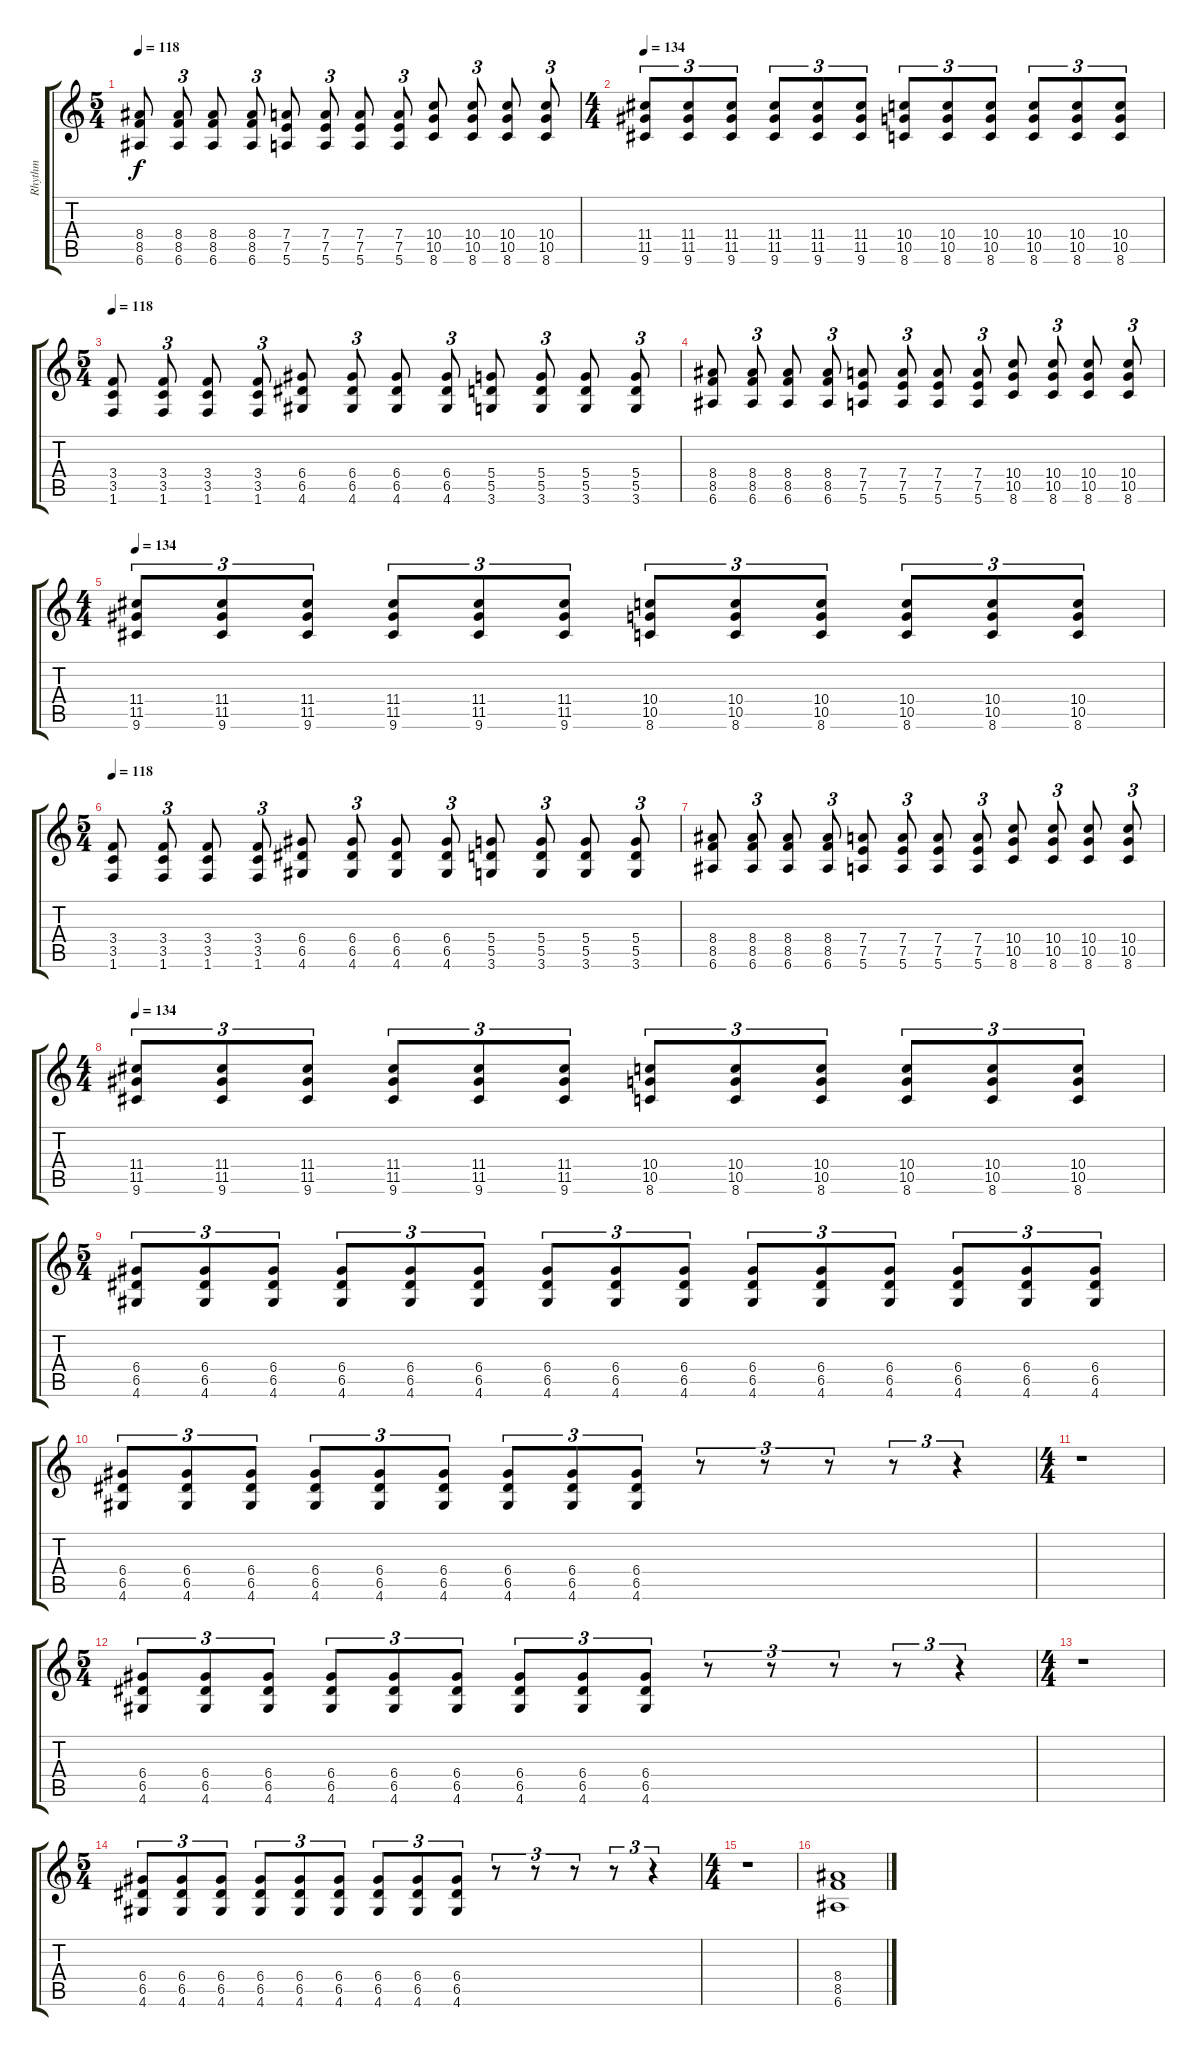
\track ("Rhythm" "Rhythm") {instrument overdrivenguitar}
\staff {score tabs}
\tuning (E4 B3 G3 D3 A2 E2) {hide}
\ts (5 4)
\tempo 118
\clef g2
\ks c
(8.4 8.5 6.6).8{dy f} (8.4 8.5 6.6).8{tu (3 2)} (8.4 8.5 6.6).8 (8.4 8.5 6.6).8{tu (3 2)} (7.4 7.5 5.6).8 (7.4 7.5 5.6).8{tu (3 2)} (7.4 7.5 5.6).8 (7.4 7.5 5.6).8{tu (3 2)} (10.4 10.5 8.6).8 (10.4 10.5 8.6).8{tu (3 2)} (10.4 10.5 8.6).8 (10.4 10.5 8.6).8{tu (3 2)} |
\ts (4 4)
\tempo 134
(11.4 11.5 9.6).8{tu (3 2)} (11.4 11.5 9.6).8{tu (3 2)} (11.4 11.5 9.6).8{tu (3 2)} (11.4 11.5 9.6).8{tu (3 2)} (11.4 11.5 9.6).8{tu (3 2)} (11.4 11.5 9.6).8{tu (3 2)} (10.4 10.5 8.6).8{tu (3 2)} (10.4 10.5 8.6).8{tu (3 2)} (10.4 10.5 8.6).8{tu (3 2)} (10.4 10.5 8.6).8{tu (3 2)} (10.4 10.5 8.6).8{tu (3 2)} (10.4 10.5 8.6).8{tu (3 2)} |
\ts (5 4)
\tempo 118
(3.4 3.5 1.6).8 (3.4 3.5 1.6).8{tu (3 2)} (3.4 3.5 1.6).8 (3.4 3.5 1.6).8{tu (3 2)} (6.4 6.5 4.6).8 (6.4 6.5 4.6).8{tu (3 2)} (6.4 6.5 4.6).8 (6.4 6.5 4.6).8{tu (3 2)} (5.4 5.5 3.6).8 (5.4 5.5 3.6).8{tu (3 2)} (5.4 5.5 3.6).8 (5.4 5.5 3.6).8{tu (3 2)} |
(8.4 8.5 6.6).8 (8.4 8.5 6.6).8{tu (3 2)} (8.4 8.5 6.6).8 (8.4 8.5 6.6).8{tu (3 2)} (7.4 7.5 5.6).8 (7.4 7.5 5.6).8{tu (3 2)} (7.4 7.5 5.6).8 (7.4 7.5 5.6).8{tu (3 2)} (10.4 10.5 8.6).8 (10.4 10.5 8.6).8{tu (3 2)} (10.4 10.5 8.6).8 (10.4 10.5 8.6).8{tu (3 2)} |
\ts (4 4)
\tempo 134
(11.4 11.5 9.6).8{tu (3 2)} (11.4 11.5 9.6).8{tu (3 2)} (11.4 11.5 9.6).8{tu (3 2)} (11.4 11.5 9.6).8{tu (3 2)} (11.4 11.5 9.6).8{tu (3 2)} (11.4 11.5 9.6).8{tu (3 2)} (10.4 10.5 8.6).8{tu (3 2)} (10.4 10.5 8.6).8{tu (3 2)} (10.4 10.5 8.6).8{tu (3 2)} (10.4 10.5 8.6).8{tu (3 2)} (10.4 10.5 8.6).8{tu (3 2)} (10.4 10.5 8.6).8{tu (3 2)} |
\ts (5 4)
\tempo 118
(3.4 3.5 1.6).8 (3.4 3.5 1.6).8{tu (3 2)} (3.4 3.5 1.6).8 (3.4 3.5 1.6).8{tu (3 2)} (6.4 6.5 4.6).8 (6.4 6.5 4.6).8{tu (3 2)} (6.4 6.5 4.6).8 (6.4 6.5 4.6).8{tu (3 2)} (5.4 5.5 3.6).8 (5.4 5.5 3.6).8{tu (3 2)} (5.4 5.5 3.6).8 (5.4 5.5 3.6).8{tu (3 2)} |
(8.4 8.5 6.6).8 (8.4 8.5 6.6).8{tu (3 2)} (8.4 8.5 6.6).8 (8.4 8.5 6.6).8{tu (3 2)} (7.4 7.5 5.6).8 (7.4 7.5 5.6).8{tu (3 2)} (7.4 7.5 5.6).8 (7.4 7.5 5.6).8{tu (3 2)} (10.4 10.5 8.6).8 (10.4 10.5 8.6).8{tu (3 2)} (10.4 10.5 8.6).8 (10.4 10.5 8.6).8{tu (3 2)} |
\ts (4 4)
\tempo 134
(11.4 11.5 9.6).8{tu (3 2)} (11.4 11.5 9.6).8{tu (3 2)} (11.4 11.5 9.6).8{tu (3 2)} (11.4 11.5 9.6).8{tu (3 2)} (11.4 11.5 9.6).8{tu (3 2)} (11.4 11.5 9.6).8{tu (3 2)} (10.4 10.5 8.6).8{tu (3 2)} (10.4 10.5 8.6).8{tu (3 2)} (10.4 10.5 8.6).8{tu (3 2)} (10.4 10.5 8.6).8{tu (3 2)} (10.4 10.5 8.6).8{tu (3 2)} (10.4 10.5 8.6).8{tu (3 2)} |
\ts (5 4)
(6.4 6.5 4.6).8{tu (3 2)} (6.4 6.5 4.6).8{tu (3 2)} (6.4 6.5 4.6).8{tu (3 2)} (6.4 6.5 4.6).8{tu (3 2)} (6.4 6.5 4.6).8{tu (3 2)} (6.4 6.5 4.6).8{tu (3 2)} (6.4 6.5 4.6).8{tu (3 2)} (6.4 6.5 4.6).8{tu (3 2)} (6.4 6.5 4.6).8{tu (3 2)} (6.4 6.5 4.6).8{tu (3 2)} (6.4 6.5 4.6).8{tu (3 2)} (6.4 6.5 4.6).8{tu (3 2)} (6.4 6.5 4.6).8{tu (3 2)} (6.4 6.5 4.6).8{tu (3 2)} (6.4 6.5 4.6).8{tu (3 2)} |
(6.4 6.5 4.6).8{tu (3 2)} (6.4 6.5 4.6).8{tu (3 2)} (6.4 6.5 4.6).8{tu (3 2)} (6.4 6.5 4.6).8{tu (3 2)} (6.4 6.5 4.6).8{tu (3 2)} (6.4 6.5 4.6).8{tu (3 2)} (6.4 6.5 4.6).8{tu (3 2)} (6.4 6.5 4.6).8{tu (3 2)} (6.4 6.5 4.6).8{tu (3 2)} r.8{tu (3 2)} r.8{tu (3 2)} r.8{tu (3 2)} r.8{tu (3 2)} r.4{tu (3 2)} |
\ts (4 4)
r.1 |
\ts (5 4)
(6.4 6.5 4.6).8{tu (3 2)} (6.4 6.5 4.6).8{tu (3 2)} (6.4 6.5 4.6).8{tu (3 2)} (6.4 6.5 4.6).8{tu (3 2)} (6.4 6.5 4.6).8{tu (3 2)} (6.4 6.5 4.6).8{tu (3 2)} (6.4 6.5 4.6).8{tu (3 2)} (6.4 6.5 4.6).8{tu (3 2)} (6.4 6.5 4.6).8{tu (3 2)} r.8{tu (3 2)} r.8{tu (3 2)} r.8{tu (3 2)} r.8{tu (3 2)} r.4{tu (3 2)} |
\ts (4 4)
r.1 |
\ts (5 4)
(6.4 6.5 4.6).8{tu (3 2)} (6.4 6.5 4.6).8{tu (3 2)} (6.4 6.5 4.6).8{tu (3 2)} (6.4 6.5 4.6).8{tu (3 2)} (6.4 6.5 4.6).8{tu (3 2)} (6.4 6.5 4.6).8{tu (3 2)} (6.4 6.5 4.6).8{tu (3 2)} (6.4 6.5 4.6).8{tu (3 2)} (6.4 6.5 4.6).8{tu (3 2)} r.8{tu (3 2)} r.8{tu (3 2)} r.8{tu (3 2)} r.8{tu (3 2)} r.4{tu (3 2)} |
\ts (4 4)
r.1 |
(8.4{ss} 8.5{ss} 6.6{ss}).1
